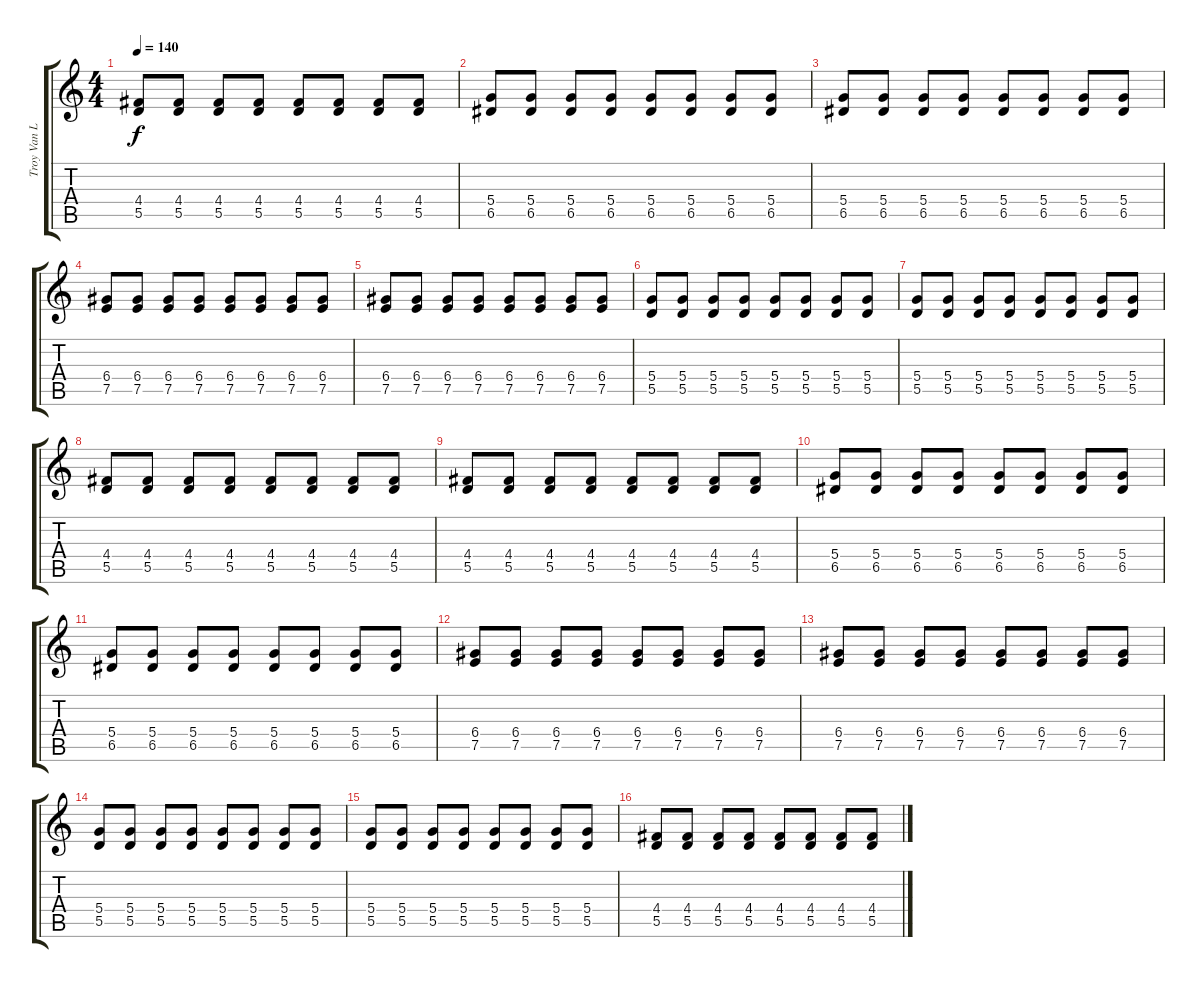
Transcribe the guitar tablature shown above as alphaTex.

\track ("Troy Van Leeuwen (Rhythym)" "Troy Van L") {instrument distortionguitar}
\staff {score tabs}
\tuning (E4 B3 G3 D3 A2 E2) {hide}
\ts (4 4)
\tempo 140
\clef g2
\ks c
(4.4 5.5).8{dy f} (4.4 5.5).8 (4.4 5.5).8 (4.4 5.5).8 (4.4 5.5).8 (4.4 5.5).8 (4.4 5.5).8 (4.4 5.5).8 |
(5.4 6.5).8 (5.4 6.5).8 (5.4 6.5).8 (5.4 6.5).8 (5.4 6.5).8 (5.4 6.5).8 (5.4 6.5).8 (5.4 6.5).8 |
(5.4 6.5).8 (5.4 6.5).8 (5.4 6.5).8 (5.4 6.5).8 (5.4 6.5).8 (5.4 6.5).8 (5.4 6.5).8 (5.4 6.5).8 |
(6.4 7.5).8 (6.4 7.5).8 (6.4 7.5).8 (6.4 7.5).8 (6.4 7.5).8 (6.4 7.5).8 (6.4 7.5).8 (6.4 7.5).8 |
(6.4 7.5).8 (6.4 7.5).8 (6.4 7.5).8 (6.4 7.5).8 (6.4 7.5).8 (6.4 7.5).8 (6.4 7.5).8 (6.4 7.5).8 |
(5.4 5.5).8 (5.4 5.5).8 (5.4 5.5).8 (5.4 5.5).8 (5.4 5.5).8 (5.4 5.5).8 (5.4 5.5).8 (5.4 5.5).8 |
(5.4 5.5).8 (5.4 5.5).8 (5.4 5.5).8 (5.4 5.5).8 (5.4 5.5).8 (5.4 5.5).8 (5.4 5.5).8 (5.4 5.5).8 |
(4.4 5.5).8 (4.4 5.5).8 (4.4 5.5).8 (4.4 5.5).8 (4.4 5.5).8 (4.4 5.5).8 (4.4 5.5).8 (4.4 5.5).8 |
(4.4 5.5).8 (4.4 5.5).8 (4.4 5.5).8 (4.4 5.5).8 (4.4 5.5).8 (4.4 5.5).8 (4.4 5.5).8 (4.4 5.5).8 |
(5.4 6.5).8 (5.4 6.5).8 (5.4 6.5).8 (5.4 6.5).8 (5.4 6.5).8 (5.4 6.5).8 (5.4 6.5).8 (5.4 6.5).8 |
(5.4 6.5).8 (5.4 6.5).8 (5.4 6.5).8 (5.4 6.5).8 (5.4 6.5).8 (5.4 6.5).8 (5.4 6.5).8 (5.4 6.5).8 |
(6.4 7.5).8 (6.4 7.5).8 (6.4 7.5).8 (6.4 7.5).8 (6.4 7.5).8 (6.4 7.5).8 (6.4 7.5).8 (6.4 7.5).8 |
(6.4 7.5).8 (6.4 7.5).8 (6.4 7.5).8 (6.4 7.5).8 (6.4 7.5).8 (6.4 7.5).8 (6.4 7.5).8 (6.4 7.5).8 |
(5.4 5.5).8 (5.4 5.5).8 (5.4 5.5).8 (5.4 5.5).8 (5.4 5.5).8 (5.4 5.5).8 (5.4 5.5).8 (5.4 5.5).8 |
(5.4 5.5).8 (5.4 5.5).8 (5.4 5.5).8 (5.4 5.5).8 (5.4 5.5).8 (5.4 5.5).8 (5.4 5.5).8 (5.4 5.5).8 |
(4.4 5.5).8 (4.4 5.5).8 (4.4 5.5).8 (4.4 5.5).8 (4.4 5.5).8 (4.4 5.5).8 (4.4 5.5).8 (4.4 5.5).8
